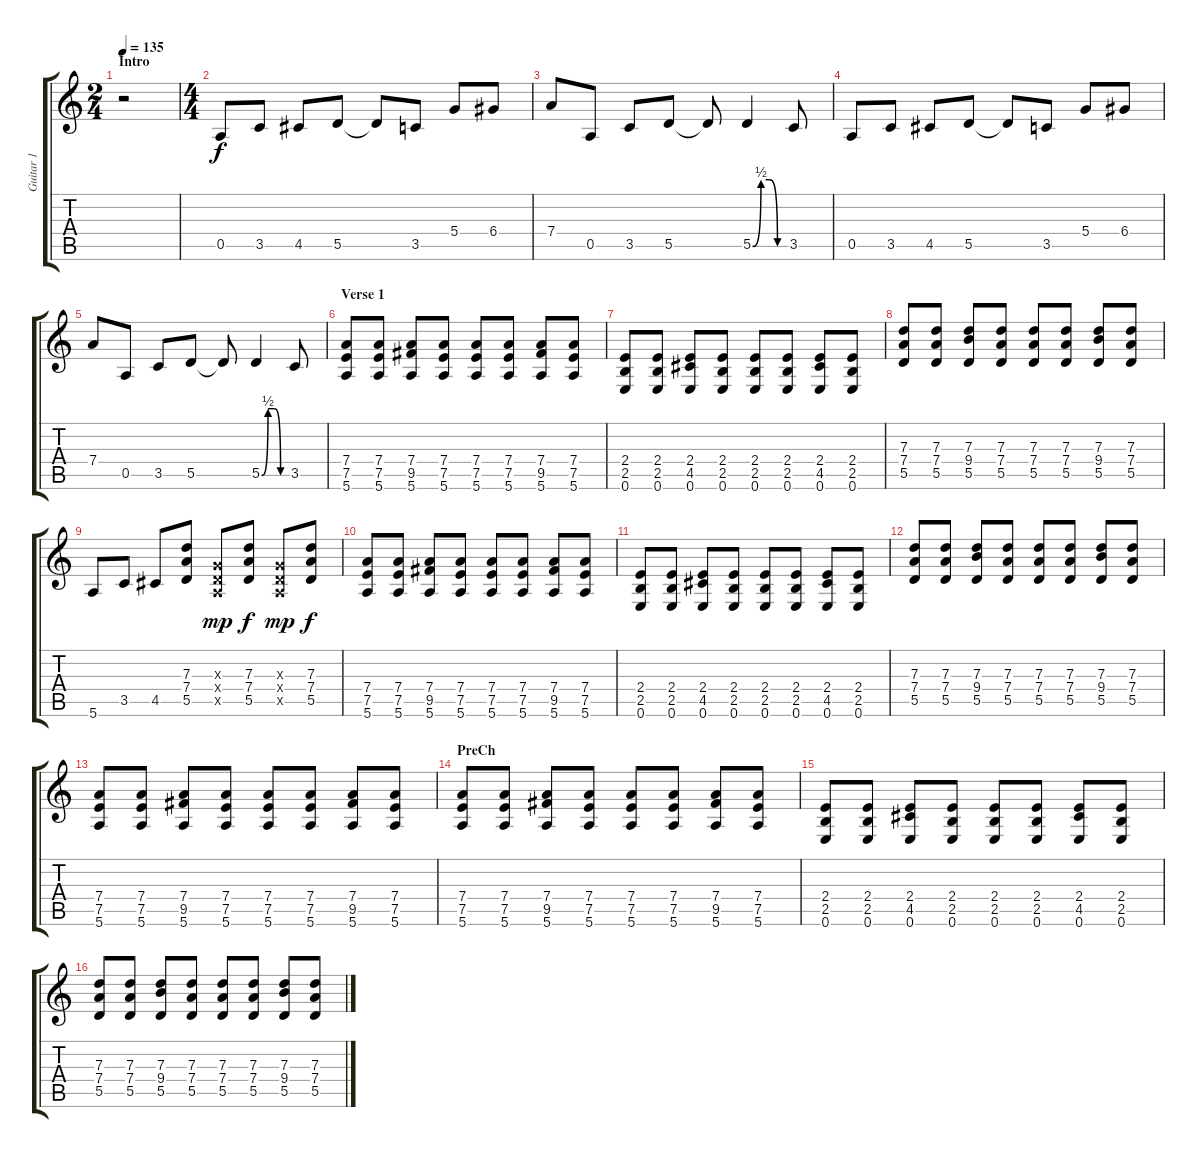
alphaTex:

\track ("Guitar 1" "Guitar 1") {instrument distortionguitar}
\staff {score tabs}
\tuning (E4 B3 G3 D3 A2 E2) {hide}
\ts (2 4)
\section ("" "Intro")
\tempo 135
\clef g2
\ks c
r.2{dy f instrument distortionguitar} |
\ts (4 4)
0.5.8 3.5.8 4.5.8 5.5.8 5.5{t}.8 3.5.8 5.4.8 6.4.8 |
7.4.8 0.5.8 3.5.8 5.5.8 5.5{t}.8 5.5{be (custom 0 0 15 2 30 2 45 0 60 0)}.4 3.5.8 |
0.5.8 3.5.8 4.5.8 5.5.8 5.5{t}.8 3.5.8 5.4.8 6.4.8 |
7.4.8 0.5.8 3.5.8 5.5.8 5.5{t}.8 5.5{be (custom 0 0 15 2 30 2 45 0 60 0)}.4 3.5.8 |
\section ("" "Verse 1")
(7.4 7.5 5.6).8{instrument electricguitarmuted} (7.4 7.5 5.6).8 (7.4 9.5 5.6).8 (7.4 7.5 5.6).8 (7.4 7.5 5.6).8 (7.4 7.5 5.6).8 (7.4 9.5 5.6).8 (7.4 7.5 5.6).8 |
(2.4 2.5 0.6).8 (2.4 2.5 0.6).8 (2.4 4.5 0.6).8 (2.4 2.5 0.6).8 (2.4 2.5 0.6).8 (2.4 2.5 0.6).8 (2.4 4.5 0.6).8 (2.4 2.5 0.6).8 |
(7.3 7.4 5.5).8 (7.3 7.4 5.5).8 (7.3 9.4 5.5).8 (7.3 7.4 5.5).8 (7.3 7.4 5.5).8 (7.3 7.4 5.5).8 (7.3 9.4 5.5).8 (7.3 7.4 5.5).8 |
5.6.8 3.5.8 4.5.8 (7.3 7.4 5.5).8 (0.3{x} 0.4{x} 0.5{x}).8{dy mp} (7.3 7.4 5.5).8{dy f} (0.3{x} 0.4{x} 0.5{x}).8{dy mp} (7.3 7.4 5.5).8{dy f} |
(7.4 7.5 5.6).8{instrument electricguitarmuted} (7.4 7.5 5.6).8 (7.4 9.5 5.6).8 (7.4 7.5 5.6).8 (7.4 7.5 5.6).8 (7.4 7.5 5.6).8 (7.4 9.5 5.6).8 (7.4 7.5 5.6).8 |
(2.4 2.5 0.6).8 (2.4 2.5 0.6).8 (2.4 4.5 0.6).8 (2.4 2.5 0.6).8 (2.4 2.5 0.6).8 (2.4 2.5 0.6).8 (2.4 4.5 0.6).8 (2.4 2.5 0.6).8 |
(7.3 7.4 5.5).8 (7.3 7.4 5.5).8 (7.3 9.4 5.5).8 (7.3 7.4 5.5).8 (7.3 7.4 5.5).8 (7.3 7.4 5.5).8 (7.3 9.4 5.5).8 (7.3 7.4 5.5).8 |
(7.4 7.5 5.6).8 (7.4 7.5 5.6).8 (7.4 9.5 5.6).8 (7.4 7.5 5.6).8 (7.4 7.5 5.6).8 (7.4 7.5 5.6).8 (7.4 9.5 5.6).8 (7.4 7.5 5.6).8 |
\section ("" "PreCh")
(7.4 7.5 5.6).8{volume 10 instrument electricguitarmuted} (7.4 7.5 5.6).8 (7.4 9.5 5.6).8 (7.4 7.5 5.6).8 (7.4 7.5 5.6).8 (7.4 7.5 5.6).8 (7.4 9.5 5.6).8 (7.4 7.5 5.6).8 |
(2.4 2.5 0.6).8 (2.4 2.5 0.6).8 (2.4 4.5 0.6).8 (2.4 2.5 0.6).8 (2.4 2.5 0.6).8 (2.4 2.5 0.6).8 (2.4 4.5 0.6).8 (2.4 2.5 0.6).8 |
(7.3 7.4 5.5).8 (7.3 7.4 5.5).8 (7.3 9.4 5.5).8 (7.3 7.4 5.5).8 (7.3 7.4 5.5).8 (7.3 7.4 5.5).8 (7.3 9.4 5.5).8 (7.3 7.4 5.5).8
